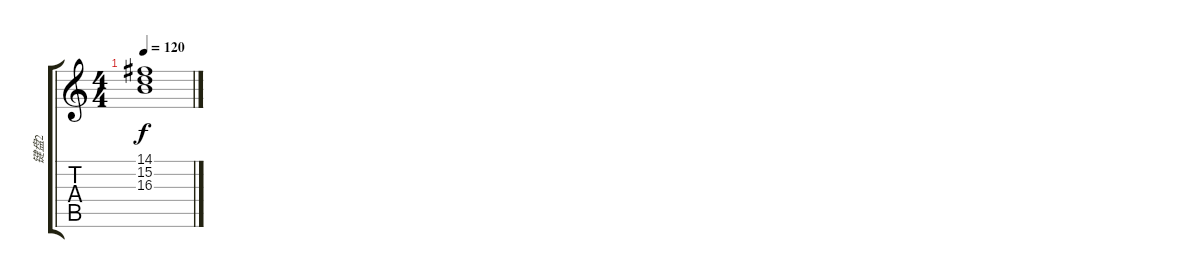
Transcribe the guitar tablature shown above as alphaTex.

\track ("键盘2" "键盘2") {instrument lead2sawtooth}
\staff {score tabs}
\tuning (E4 B3 G3 D3 A2 E2) {hide}
\ts (4 4)
\tempo 120
\clef g2
\ks c
(14.1{t} 15.2{t} 16.3{t}).1{dy f}
